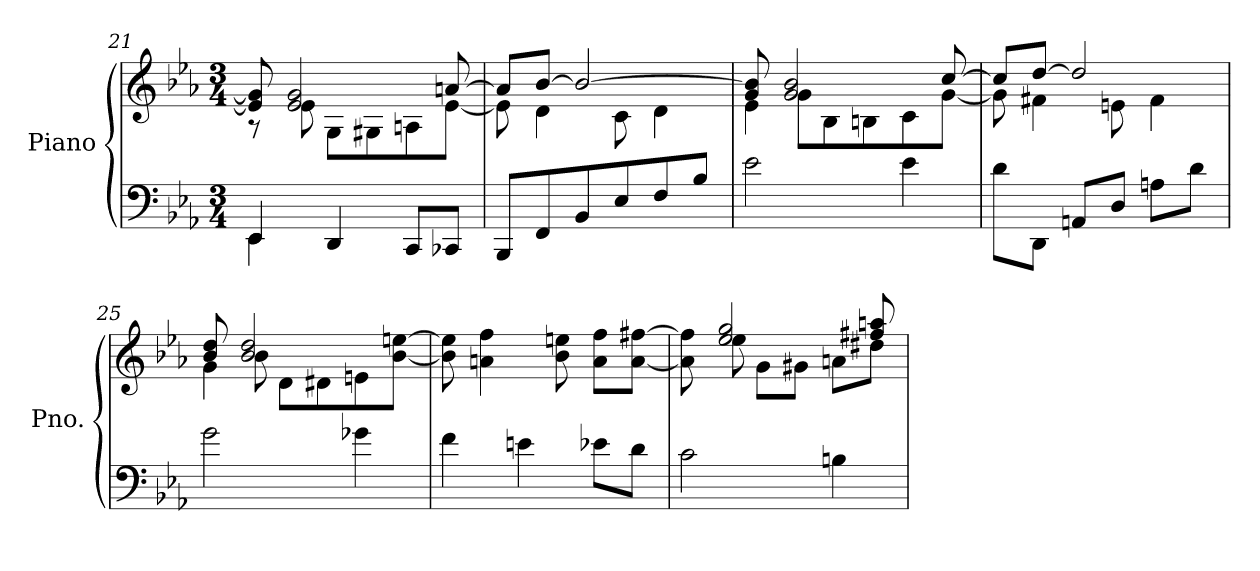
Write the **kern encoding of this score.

**kern	**kern
*part1	*part1
*staff2	*staff1
*I"Piano	*
*I'Pno.	*
*clefF4	*clefG2
*k[b-e-a-]	*k[b-e-a-]
*M3/4	*M3/4
=21	=21
*^	*^
4EE-/	4EE-\	8e-/] 8g/]	8r
.	.	2e-/ 2g/	8e-\
4DD/	2ryy	.	8G\L
.	.	.	8G#X\
8CC/L	.	.	8An\
8CC-X/J	.	[8an/	[8e-\J
*v	*v	*	*
=22	=22	=22
8BBB-/L	8a/L]	8e-\]
8FF/	[8b-/J	4d\
8BB-/	2b-/_	.
8E-/	.	8c\
8F/	.	4d\
8B-/J	.	.
=23	=23	=23
*	*	*^
2e-\	8g/ 8b-/]	8ryy	4e-\
.	2g/ 2b-/	8g\L	.
.	.	8B-\	2ryy
.	.	8Bn\	.
4e-\	.	8c\	.
.	[8cc/	[8g\J	.
*	*	*v	*v
!!LO:PB:g=z
=24	=24	=24
8d\L	8cc/L]	8g\]
8DD\J	[8dd/J	4f#X\
8AAn/L	2dd/]	.
8D/J	.	8en\
8An\L	.	4f#\
8d\J	.	.
=25	=25	=25
*	*	*^
2g\	8b-/ 8dd/	8ryy	4g\
.	2b-/ 2dd/	8b-\	.
.	.	8d\L	2ryy
.	.	8d#X\	.
4g-X\	.	8en\	.
.	8ryy	[8b-\ [8een\J	.
*	*v	*v	*v
=26	=26
4f\	8b-\] 8ee\]
.	4an\ 4ff\
4en\	.
.	8b-\ 8een\
8e-X\L	8a\ 8ff\L
8d\J	[8a\ [8ff#X\J
=27	=27
*	*^
2c\	8a\] 8ff#\]	8ryy
.	2ee-/ 2gg/	8ee-\
.	.	8g\L
.	.	8g#X\J
4Bn\	.	8an\L
.	8ff#X/ 8aan/	8dd#X\J
*	*v	*v
=	=
*-	*-
